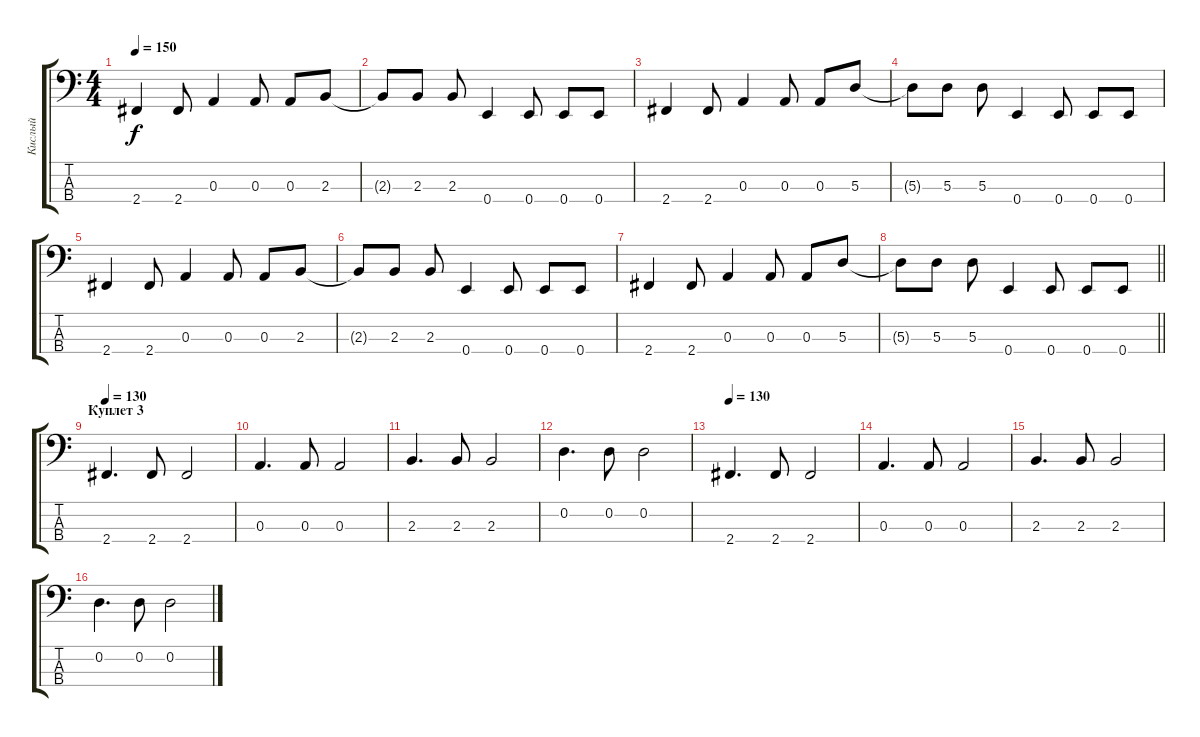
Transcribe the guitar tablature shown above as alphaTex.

\track ("Кислый" "Кислый") {instrument electricbassfinger}
\staff {score tabs}
\tuning (G2 D2 A1 E1) {hide}
\ts (4 4)
\tempo 150
\clef f4
\ks c
2.4.4{dy f} 2.4.8 0.3.4 0.3.8 0.3.8 2.3.8 |
2.3{t}.8 2.3.8 2.3.8 0.4.4 0.4.8 0.4.8 0.4.8 |
2.4.4 2.4.8 0.3.4 0.3.8 0.3.8 5.3.8 |
5.3{t}.8 5.3.8 5.3.8 0.4.4 0.4.8 0.4.8 0.4.8 |
2.4.4 2.4.8 0.3.4 0.3.8 0.3.8 2.3.8 |
2.3{t}.8 2.3.8 2.3.8 0.4.4 0.4.8 0.4.8 0.4.8 |
2.4.4 2.4.8 0.3.4 0.3.8 0.3.8 5.3.8 |
\barLineRight lightlight
5.3{t}.8 5.3.8 5.3.8 0.4.4 0.4.8 0.4.8 0.4.8 |
\section ("" "Куплет 3 ")
\tempo 130
2.4.4{d} 2.4.8 2.4.2 |
0.3.4{d} 0.3.8 0.3.2 |
2.3.4{d} 2.3.8 2.3.2 |
0.2.4{d} 0.2.8 0.2.2 |
\tempo 130
2.4.4{d} 2.4.8 2.4.2 |
0.3.4{d} 0.3.8 0.3.2 |
2.3.4{d} 2.3.8 2.3.2 |
0.2.4{d} 0.2.8 0.2.2
